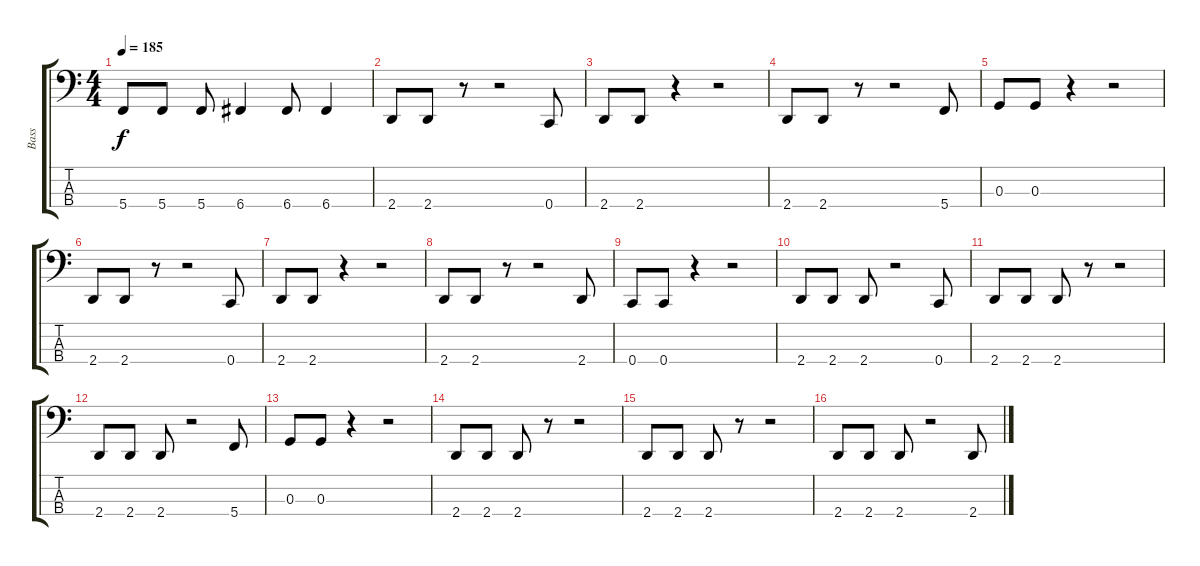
\track ("Bass" "Bass") {instrument slapbass1}
\staff {score tabs}
\tuning (F2 C2 G1 C1) {hide}
\ts (4 4)
\tempo 185
\clef f4
\ks c
5.4{t}.8{dy f} 5.4.8 5.4.8 6.4.4 6.4.8 6.4.4 |
2.4.8 2.4.8 r.8 r.2 0.4.8 |
2.4.8 2.4.8 r.4 r.2 |
2.4.8 2.4.8 r.8 r.2 5.4.8 |
0.3.8 0.3.8 r.4 r.2 |
2.4.8 2.4.8 r.8 r.2 0.4.8 |
2.4.8 2.4.8 r.4 r.2 |
2.4.8 2.4.8 r.8 r.2 2.4.8 |
0.4.8 0.4.8 r.4 r.2 |
2.4.8 2.4.8 2.4.8 r.2 0.4.8 |
2.4.8 2.4.8 2.4.8 r.8 r.2 |
2.4.8 2.4.8 2.4.8 r.2 5.4.8 |
0.3.8 0.3.8 r.4 r.2 |
2.4.8 2.4.8 2.4.8 r.8 r.2 |
2.4.8 2.4.8 2.4.8 r.8 r.2 |
2.4.8 2.4.8 2.4.8 r.2 2.4.8
